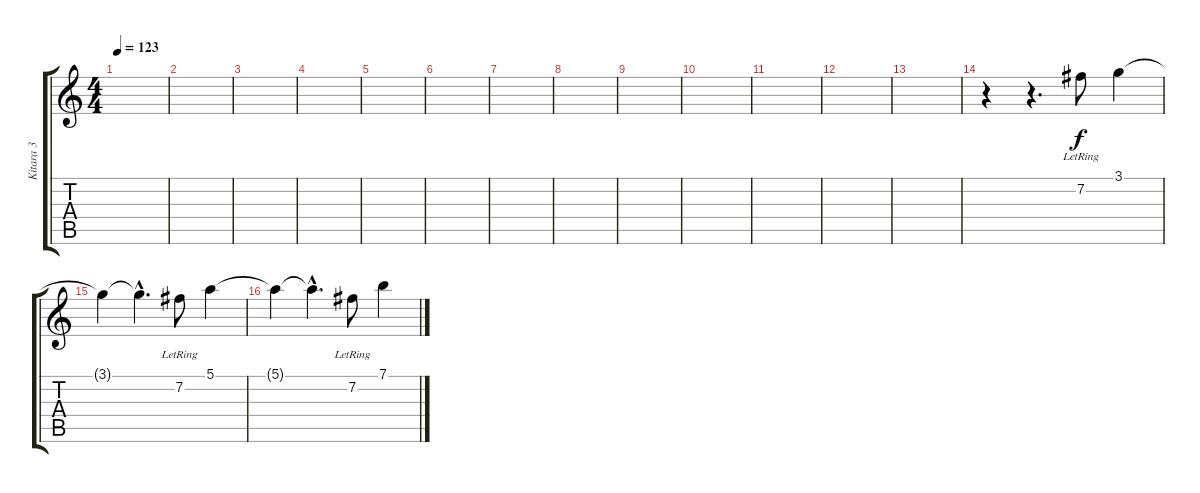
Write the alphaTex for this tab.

\track ("Kitara 3" "Kitara 3") {instrument acousticguitarnylon}
\staff {score tabs}
\tuning (E4 B3 G3 D3 A2 E2) {hide}
\ts (4 4)
\tempo 123
\clef g2
\ks c
|
|
|
|
|
|
|
|
|
|
|
|
|
r.4 r.4{d} 7.2{lr}.8 3.1.4 |
3.1{t}.4 3.1{hac t}.4{d} 7.2{lr}.8 5.1.4 |
5.1{t}.4 5.1{hac t}.4{d} 7.2{lr}.8 7.1.4
